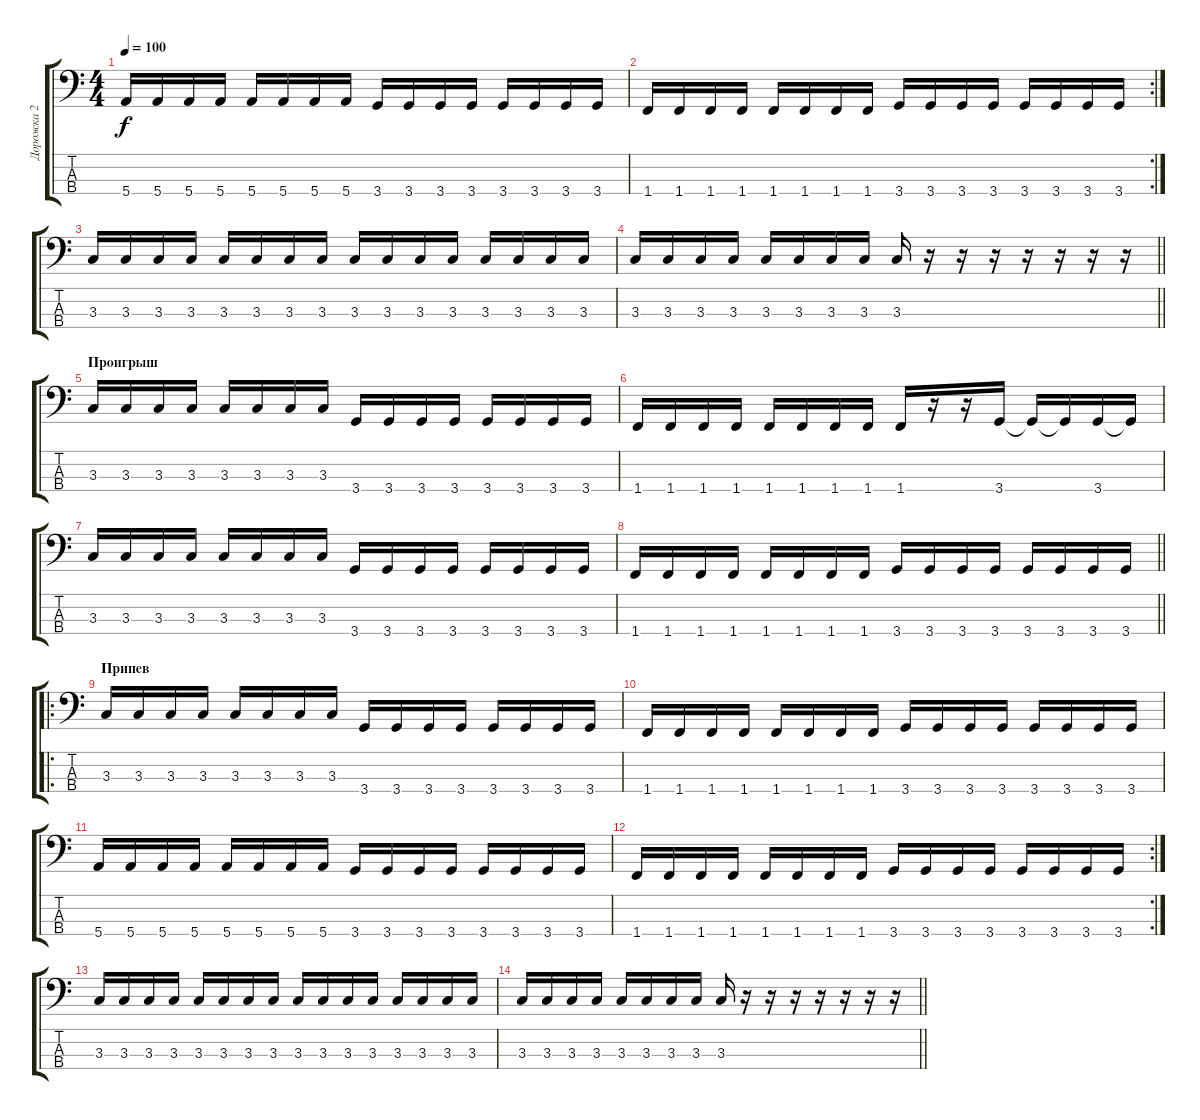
\track ("Дорожка 2" "Дорожка 2") {instrument electricbassfinger}
\staff {score tabs}
\tuning (G2 D2 A1 E1) {hide}
\ts (4 4)
\tempo 100
\clef f4
\ks c
5.4.16{dy f} 5.4.16 5.4.16 5.4.16 5.4.16 5.4.16 5.4.16 5.4.16 3.4.16 3.4.16 3.4.16 3.4.16 3.4.16 3.4.16 3.4.16 3.4.16 |
\rc 2
1.4.16 1.4.16 1.4.16 1.4.16 1.4.16 1.4.16 1.4.16 1.4.16 3.4.16 3.4.16 3.4.16 3.4.16 3.4.16 3.4.16 3.4.16 3.4.16 |
3.3.16 3.3.16 3.3.16 3.3.16 3.3.16 3.3.16 3.3.16 3.3.16 3.3.16 3.3.16 3.3.16 3.3.16 3.3.16 3.3.16 3.3.16 3.3.16 |
\barLineRight lightlight
3.3.16 3.3.16 3.3.16 3.3.16 3.3.16 3.3.16 3.3.16 3.3.16 3.3.16 r.16 r.16 r.16 r.16 r.16 r.16 r.16 |
\section ("" "Проигрыш")
3.3.16 3.3.16 3.3.16 3.3.16 3.3.16 3.3.16 3.3.16 3.3.16 3.4.16 3.4.16 3.4.16 3.4.16 3.4.16 3.4.16 3.4.16 3.4.16 |
1.4.16 1.4.16 1.4.16 1.4.16 1.4.16 1.4.16 1.4.16 1.4.16 1.4.16 r.16 r.16 3.4.16 3.4{t}.16 3.4{t}.16 3.4.16 3.4{t}.16 |
3.3.16 3.3.16 3.3.16 3.3.16 3.3.16 3.3.16 3.3.16 3.3.16 3.4.16 3.4.16 3.4.16 3.4.16 3.4.16 3.4.16 3.4.16 3.4.16 |
\barLineRight lightlight
1.4.16 1.4.16 1.4.16 1.4.16 1.4.16 1.4.16 1.4.16 1.4.16 3.4.16 3.4.16 3.4.16 3.4.16 3.4.16 3.4.16 3.4.16 3.4.16 |
\ro
\section ("" "Припев")
3.3.16 3.3.16 3.3.16 3.3.16 3.3.16 3.3.16 3.3.16 3.3.16 3.4.16 3.4.16 3.4.16 3.4.16 3.4.16 3.4.16 3.4.16 3.4.16 |
1.4.16 1.4.16 1.4.16 1.4.16 1.4.16 1.4.16 1.4.16 1.4.16 3.4.16 3.4.16 3.4.16 3.4.16 3.4.16 3.4.16 3.4.16 3.4.16 |
5.4.16 5.4.16 5.4.16 5.4.16 5.4.16 5.4.16 5.4.16 5.4.16 3.4.16 3.4.16 3.4.16 3.4.16 3.4.16 3.4.16 3.4.16 3.4.16 |
\rc 2
1.4.16 1.4.16 1.4.16 1.4.16 1.4.16 1.4.16 1.4.16 1.4.16 3.4.16 3.4.16 3.4.16 3.4.16 3.4.16 3.4.16 3.4.16 3.4.16 |
3.3.16 3.3.16 3.3.16 3.3.16 3.3.16 3.3.16 3.3.16 3.3.16 3.3.16 3.3.16 3.3.16 3.3.16 3.3.16 3.3.16 3.3.16 3.3.16 |
\barLineRight lightlight
3.3.16 3.3.16 3.3.16 3.3.16 3.3.16 3.3.16 3.3.16 3.3.16 3.3.16 r.16 r.16 r.16 r.16 r.16 r.16 r.16
